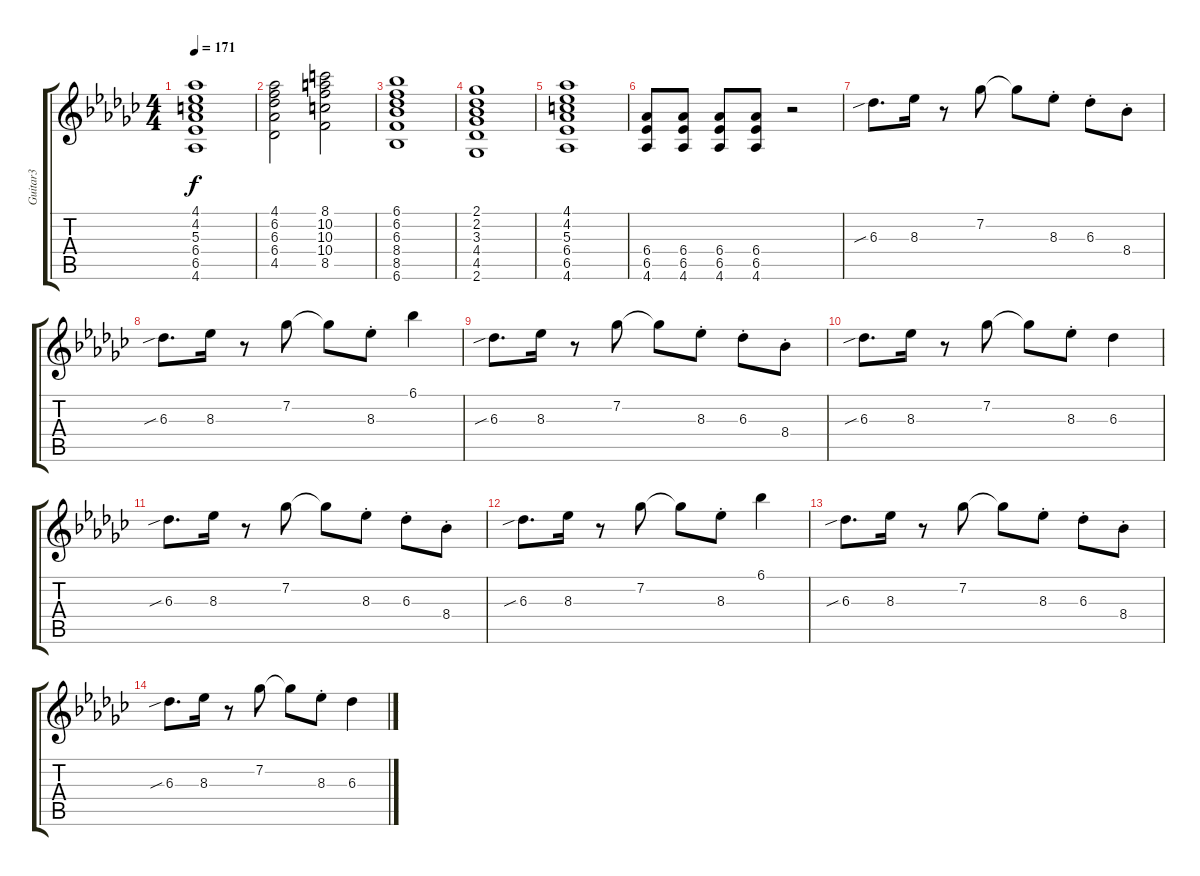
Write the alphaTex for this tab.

\track ("Guitar3" "Guitar3") {instrument distortionguitar}
\staff {score tabs}
\tuning (E4 B3 G3 D3 A2 E2) {hide}
\ts (4 4)
\tempo 171
\clef g2
\ks gb
(4.1 4.2 5.3 6.4 6.5 4.6).1{dy f} |
(4.1 6.2 6.3 6.4 4.5).2 (8.1 10.2 10.3 10.4 8.5).2 |
(6.1 6.2 6.3 8.4 8.5 6.6).1 |
(2.1 2.2 3.3 4.4 4.5 2.6).1 |
(4.1 4.2 5.3 6.4 6.5 4.6).1 |
(6.4 6.5 4.6).8 (6.4 6.5 4.6).8 (6.4 6.5 4.6).8 (6.4 6.5 4.6).8 r.2 |
6.3{sib}.8{d} 8.3.16 r.8 7.2.8 7.2{t}.8 8.3{st}.8 6.3{st}.8 8.4{st}.8 |
6.3{sib}.8{d} 8.3.16 r.8 7.2.8 7.2{t}.8 8.3{st}.8 6.1.4 |
6.3{sib}.8{d} 8.3.16 r.8 7.2.8 7.2{t}.8 8.3{st}.8 6.3{st}.8 8.4{st}.8 |
6.3{sib}.8{d} 8.3.16 r.8 7.2.8 7.2{t}.8 8.3{st}.8 6.3.4 |
6.3{sib}.8{d} 8.3.16 r.8 7.2.8 7.2{t}.8 8.3{st}.8 6.3{st}.8 8.4{st}.8 |
6.3{sib}.8{d} 8.3.16 r.8 7.2.8 7.2{t}.8 8.3{st}.8 6.1.4 |
6.3{sib}.8{d} 8.3.16 r.8 7.2.8 7.2{t}.8 8.3{st}.8 6.3{st}.8 8.4{st}.8 |
6.3{sib}.8{d} 8.3.16 r.8 7.2.8 7.2{t}.8 8.3{st}.8 6.3.4
